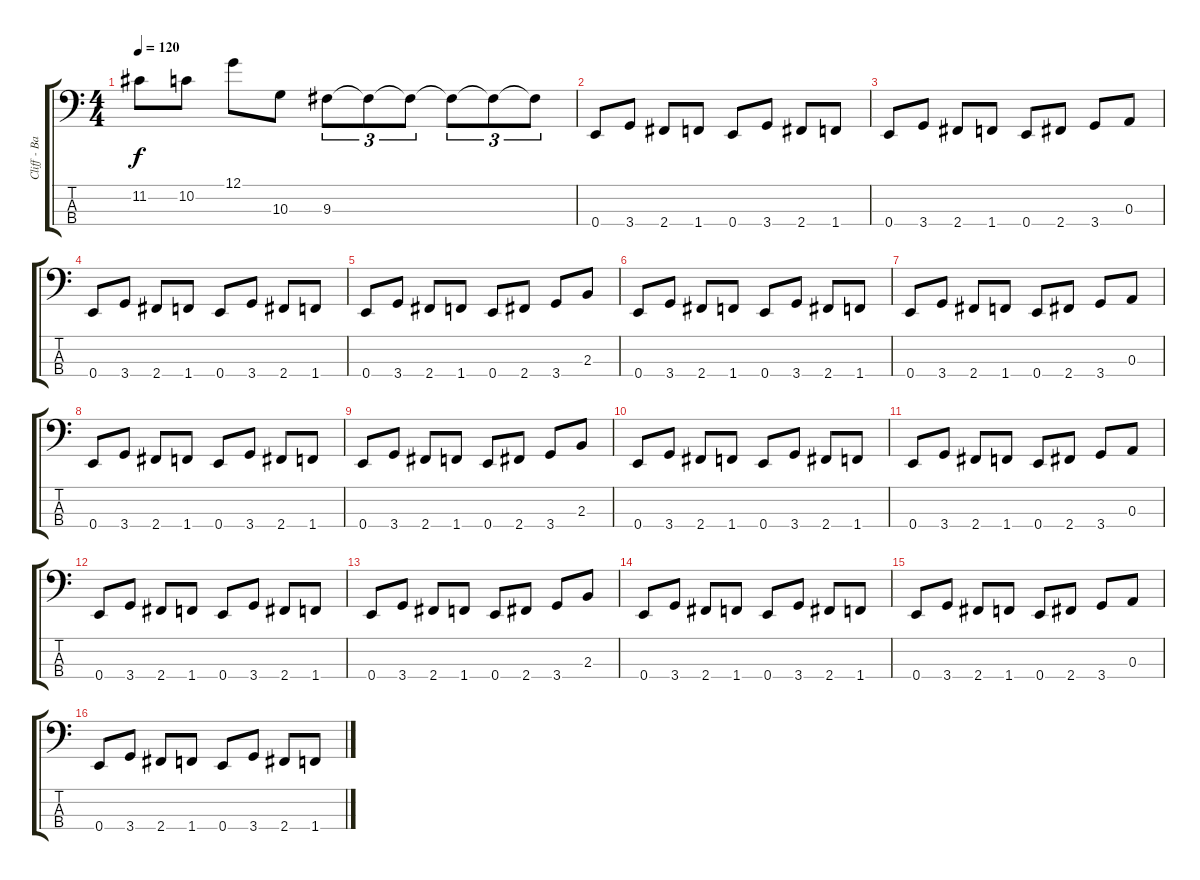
\track ("Cliff - Bass" "Cliff - Ba") {instrument electricbassfinger}
\staff {score tabs}
\tuning (G2 D2 A1 E1) {hide}
\ts (4 4)
\tempo 120
\clef f4
\ks c
11.2.8{dy f} 10.2.8 12.1.8 10.3.8 9.3.8{tu (3 2)} 9.3{t}.8{tu (3 2)} 9.3{t}.8{tu (3 2)} 9.3{t}.8{tu (3 2)} 9.3{t}.8{tu (3 2)} 9.3{t}.8{tu (3 2)} |
0.4.8{instrument electricbassfinger} 3.4.8 2.4.8 1.4.8 0.4.8 3.4.8 2.4.8 1.4.8 |
0.4.8 3.4.8 2.4.8 1.4.8 0.4.8 2.4.8 3.4.8 0.3.8 |
0.4.8 3.4.8 2.4.8 1.4.8 0.4.8 3.4.8 2.4.8 1.4.8 |
0.4.8 3.4.8 2.4.8 1.4.8 0.4.8 2.4.8 3.4.8 2.3.8 |
0.4.8 3.4.8 2.4.8 1.4.8 0.4.8 3.4.8 2.4.8 1.4.8 |
0.4.8 3.4.8 2.4.8 1.4.8 0.4.8 2.4.8 3.4.8 0.3.8 |
0.4.8 3.4.8 2.4.8 1.4.8 0.4.8 3.4.8 2.4.8 1.4.8 |
0.4.8 3.4.8 2.4.8 1.4.8 0.4.8 2.4.8 3.4.8 2.3.8 |
0.4.8 3.4.8 2.4.8 1.4.8 0.4.8 3.4.8 2.4.8 1.4.8 |
0.4.8 3.4.8 2.4.8 1.4.8 0.4.8 2.4.8 3.4.8 0.3.8 |
0.4.8 3.4.8 2.4.8 1.4.8 0.4.8 3.4.8 2.4.8 1.4.8 |
0.4.8 3.4.8 2.4.8 1.4.8 0.4.8 2.4.8 3.4.8 2.3.8 |
0.4.8 3.4.8 2.4.8 1.4.8 0.4.8 3.4.8 2.4.8 1.4.8 |
0.4.8 3.4.8 2.4.8 1.4.8 0.4.8 2.4.8 3.4.8 0.3.8 |
0.4.8 3.4.8 2.4.8 1.4.8 0.4.8 3.4.8 2.4.8 1.4.8
